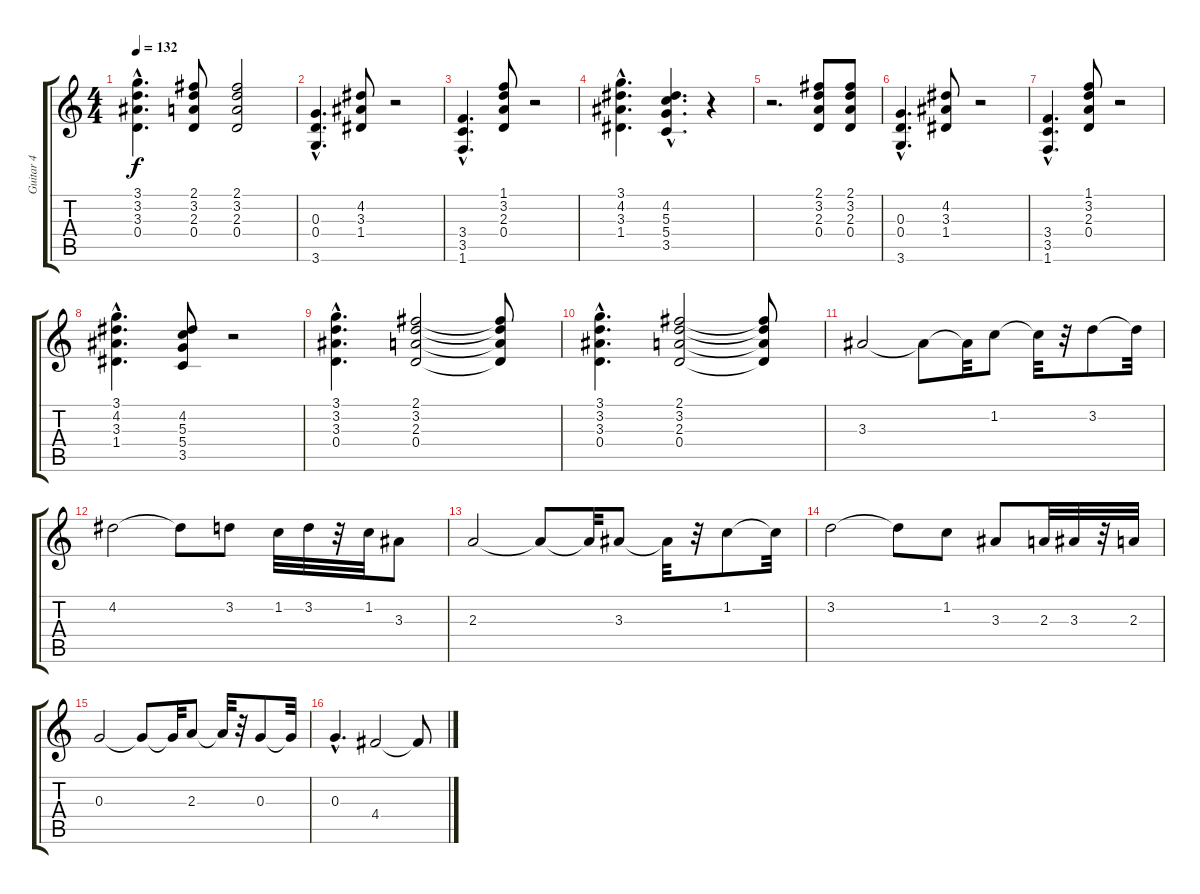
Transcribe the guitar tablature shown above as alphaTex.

\track ("Guitar 4" "Guitar 4") {instrument overdrivenguitar}
\staff {score tabs}
\tuning (E4 B3 G3 D3 A2 E2) {hide}
\ts (4 4)
\tempo 132
\clef g2
\ks c
(3.1{hac} 3.2{hac} 3.3{hac} 0.4{hac}).4{d dy f} (2.1 3.2 2.3 0.4).8 (2.1 3.2 2.3 0.4).2 |
(0.3{hac} 0.4{hac} 3.6{hac}).4{d} (4.2 3.3 1.4).8 r.2 |
(3.4{hac} 3.5{hac} 1.6{hac}).4{d} (1.1 3.2 2.3 0.4).8 r.2 |
(3.1{hac} 4.2{hac} 3.3{hac} 1.4{hac}).4{d} (4.2{hac} 5.3{hac} 5.4{hac} 3.5{hac}).4{d} r.4 |
r.2{d} (2.1 3.2 2.3 0.4).8 (2.1 3.2 2.3 0.4).8 |
(0.3{hac} 0.4{hac} 3.6{hac}).4{d} (4.2 3.3 1.4).8 r.2 |
(3.4{hac} 3.5{hac} 1.6{hac}).4{d} (1.1 3.2 2.3 0.4).8 r.2 |
(3.1{hac} 4.2{hac} 3.3{hac} 1.4{hac}).4{d} (4.2 5.3 5.4 3.5).8 r.2 |
(3.1{hac} 3.2{hac} 3.3{hac} 0.4{hac}).4{d} (2.1 3.2 2.3 0.4).2 (2.1{t} 3.2{t} 2.3{t} 0.4{t}).8 |
(3.1{hac} 3.2{hac} 3.3{hac} 0.4{hac}).4{d} (2.1 3.2 2.3 0.4).2 (2.1{t} 3.2{t} 2.3{t} 0.4{t}).8 |
3.3.2 3.3{t}.8 3.3{t}.32 1.2.8 1.2{t}.32 r.32 3.2.8 3.2{t}.32 |
4.2.2 4.2{t}.8 3.2.8 1.2.32 3.2.32 r.32 1.2.32 3.3.8 |
2.3.2 2.3{t}.8 2.3{t}.32 3.3.8 3.3{t}.32 r.32 1.2.8 1.2{t}.32 |
3.2.2 3.2{t}.8 1.2.8 3.3.8 2.3.32 3.3.32 r.32 2.3.32 |
0.3.2 0.3{t}.8 0.3{t}.32 2.3.8 2.3{t}.32 r.32 0.3.8 0.3{t}.32 |
0.3{hac}.4{d} 4.4.2 4.4{t}.8
